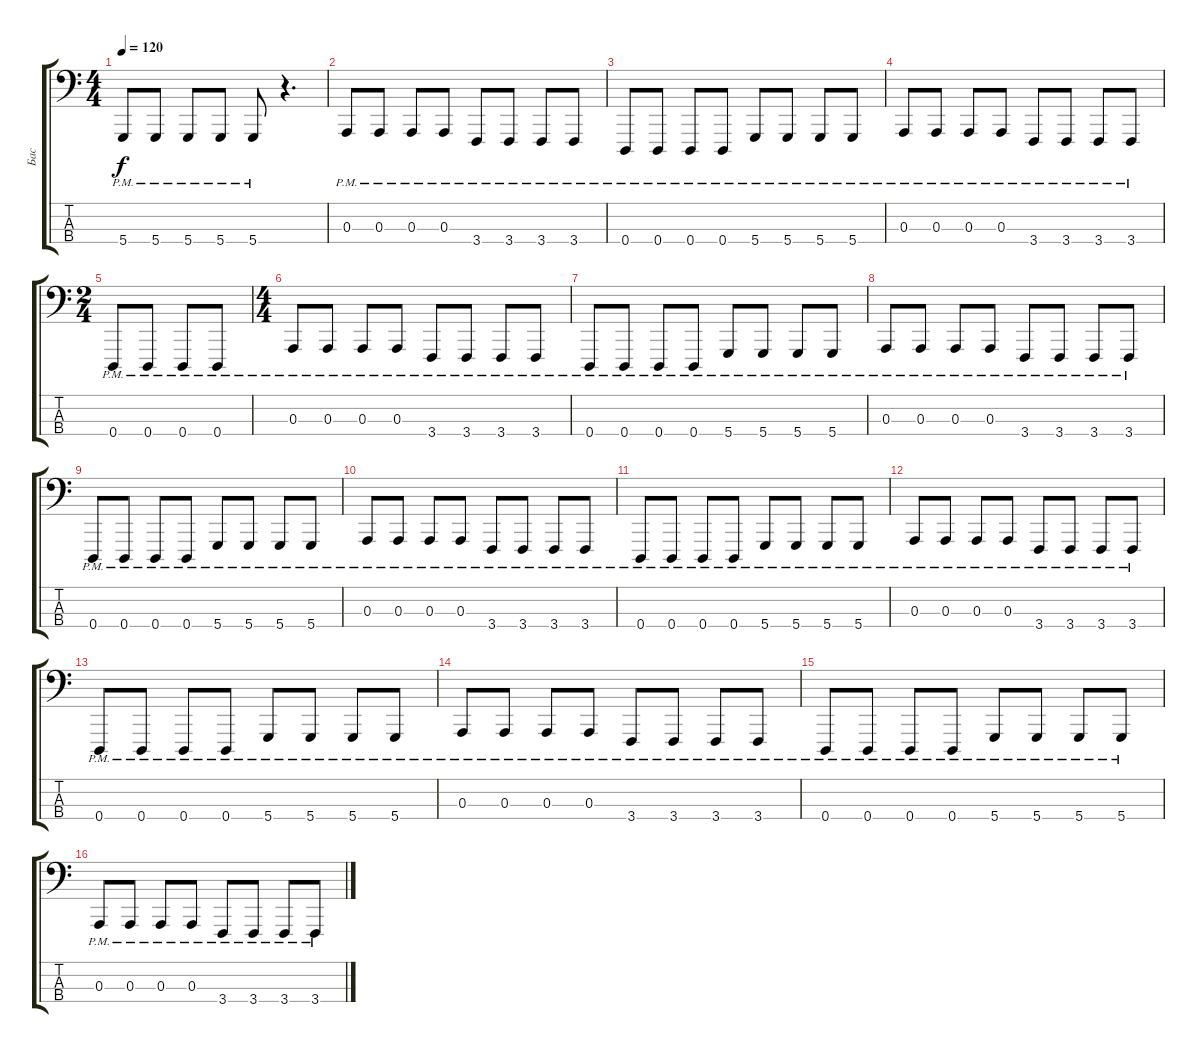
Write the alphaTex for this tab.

\track ("Бас" "Бас") {instrument lead8bassandlead}
\staff {score tabs}
\tuning (G2 D2 A1 D1) {hide}
\ts (4 4)
\tempo 120
\clef f4
\ks c
5.4{pm}.8{dy f} 5.4{pm}.8 5.4{pm}.8 5.4{pm}.8 5.4{pm}.8 r.4{d} |
0.3{pm}.8 0.3{pm}.8 0.3{pm}.8 0.3{pm}.8 3.4{pm}.8 3.4{pm}.8 3.4{pm}.8 3.4{pm}.8 |
0.4{pm}.8 0.4{pm}.8 0.4{pm}.8 0.4{pm}.8 5.4{pm}.8 5.4{pm}.8 5.4{pm}.8 5.4{pm}.8 |
0.3{pm}.8 0.3{pm}.8 0.3{pm}.8 0.3{pm}.8 3.4{pm}.8 3.4{pm}.8 3.4{pm}.8 3.4{pm}.8 |
\ts (2 4)
0.4{pm}.8 0.4{pm}.8 0.4{pm}.8 0.4{pm}.8 |
\ts (4 4)
0.3{pm}.8 0.3{pm}.8 0.3{pm}.8 0.3{pm}.8 3.4{pm}.8 3.4{pm}.8 3.4{pm}.8 3.4{pm}.8 |
0.4{pm}.8 0.4{pm}.8 0.4{pm}.8 0.4{pm}.8 5.4{pm}.8 5.4{pm}.8 5.4{pm}.8 5.4{pm}.8 |
0.3{pm}.8 0.3{pm}.8 0.3{pm}.8 0.3{pm}.8 3.4{pm}.8 3.4{pm}.8 3.4{pm}.8 3.4{pm}.8 |
0.4{pm}.8 0.4{pm}.8 0.4{pm}.8 0.4{pm}.8 5.4{pm}.8 5.4{pm}.8 5.4{pm}.8 5.4{pm}.8 |
0.3{pm}.8 0.3{pm}.8 0.3{pm}.8 0.3{pm}.8 3.4{pm}.8 3.4{pm}.8 3.4{pm}.8 3.4{pm}.8 |
0.4{pm}.8 0.4{pm}.8 0.4{pm}.8 0.4{pm}.8 5.4{pm}.8 5.4{pm}.8 5.4{pm}.8 5.4{pm}.8 |
0.3{pm}.8 0.3{pm}.8 0.3{pm}.8 0.3{pm}.8 3.4{pm}.8 3.4{pm}.8 3.4{pm}.8 3.4{pm}.8 |
0.4{pm}.8 0.4{pm}.8 0.4{pm}.8 0.4{pm}.8 5.4{pm}.8 5.4{pm}.8 5.4{pm}.8 5.4{pm}.8 |
0.3{pm}.8 0.3{pm}.8 0.3{pm}.8 0.3{pm}.8 3.4{pm}.8 3.4{pm}.8 3.4{pm}.8 3.4{pm}.8 |
0.4{pm}.8 0.4{pm}.8 0.4{pm}.8 0.4{pm}.8 5.4{pm}.8 5.4{pm}.8 5.4{pm}.8 5.4{pm}.8 |
0.3{pm}.8 0.3{pm}.8 0.3{pm}.8 0.3{pm}.8 3.4{pm}.8 3.4{pm}.8 3.4{pm}.8 3.4{pm}.8
